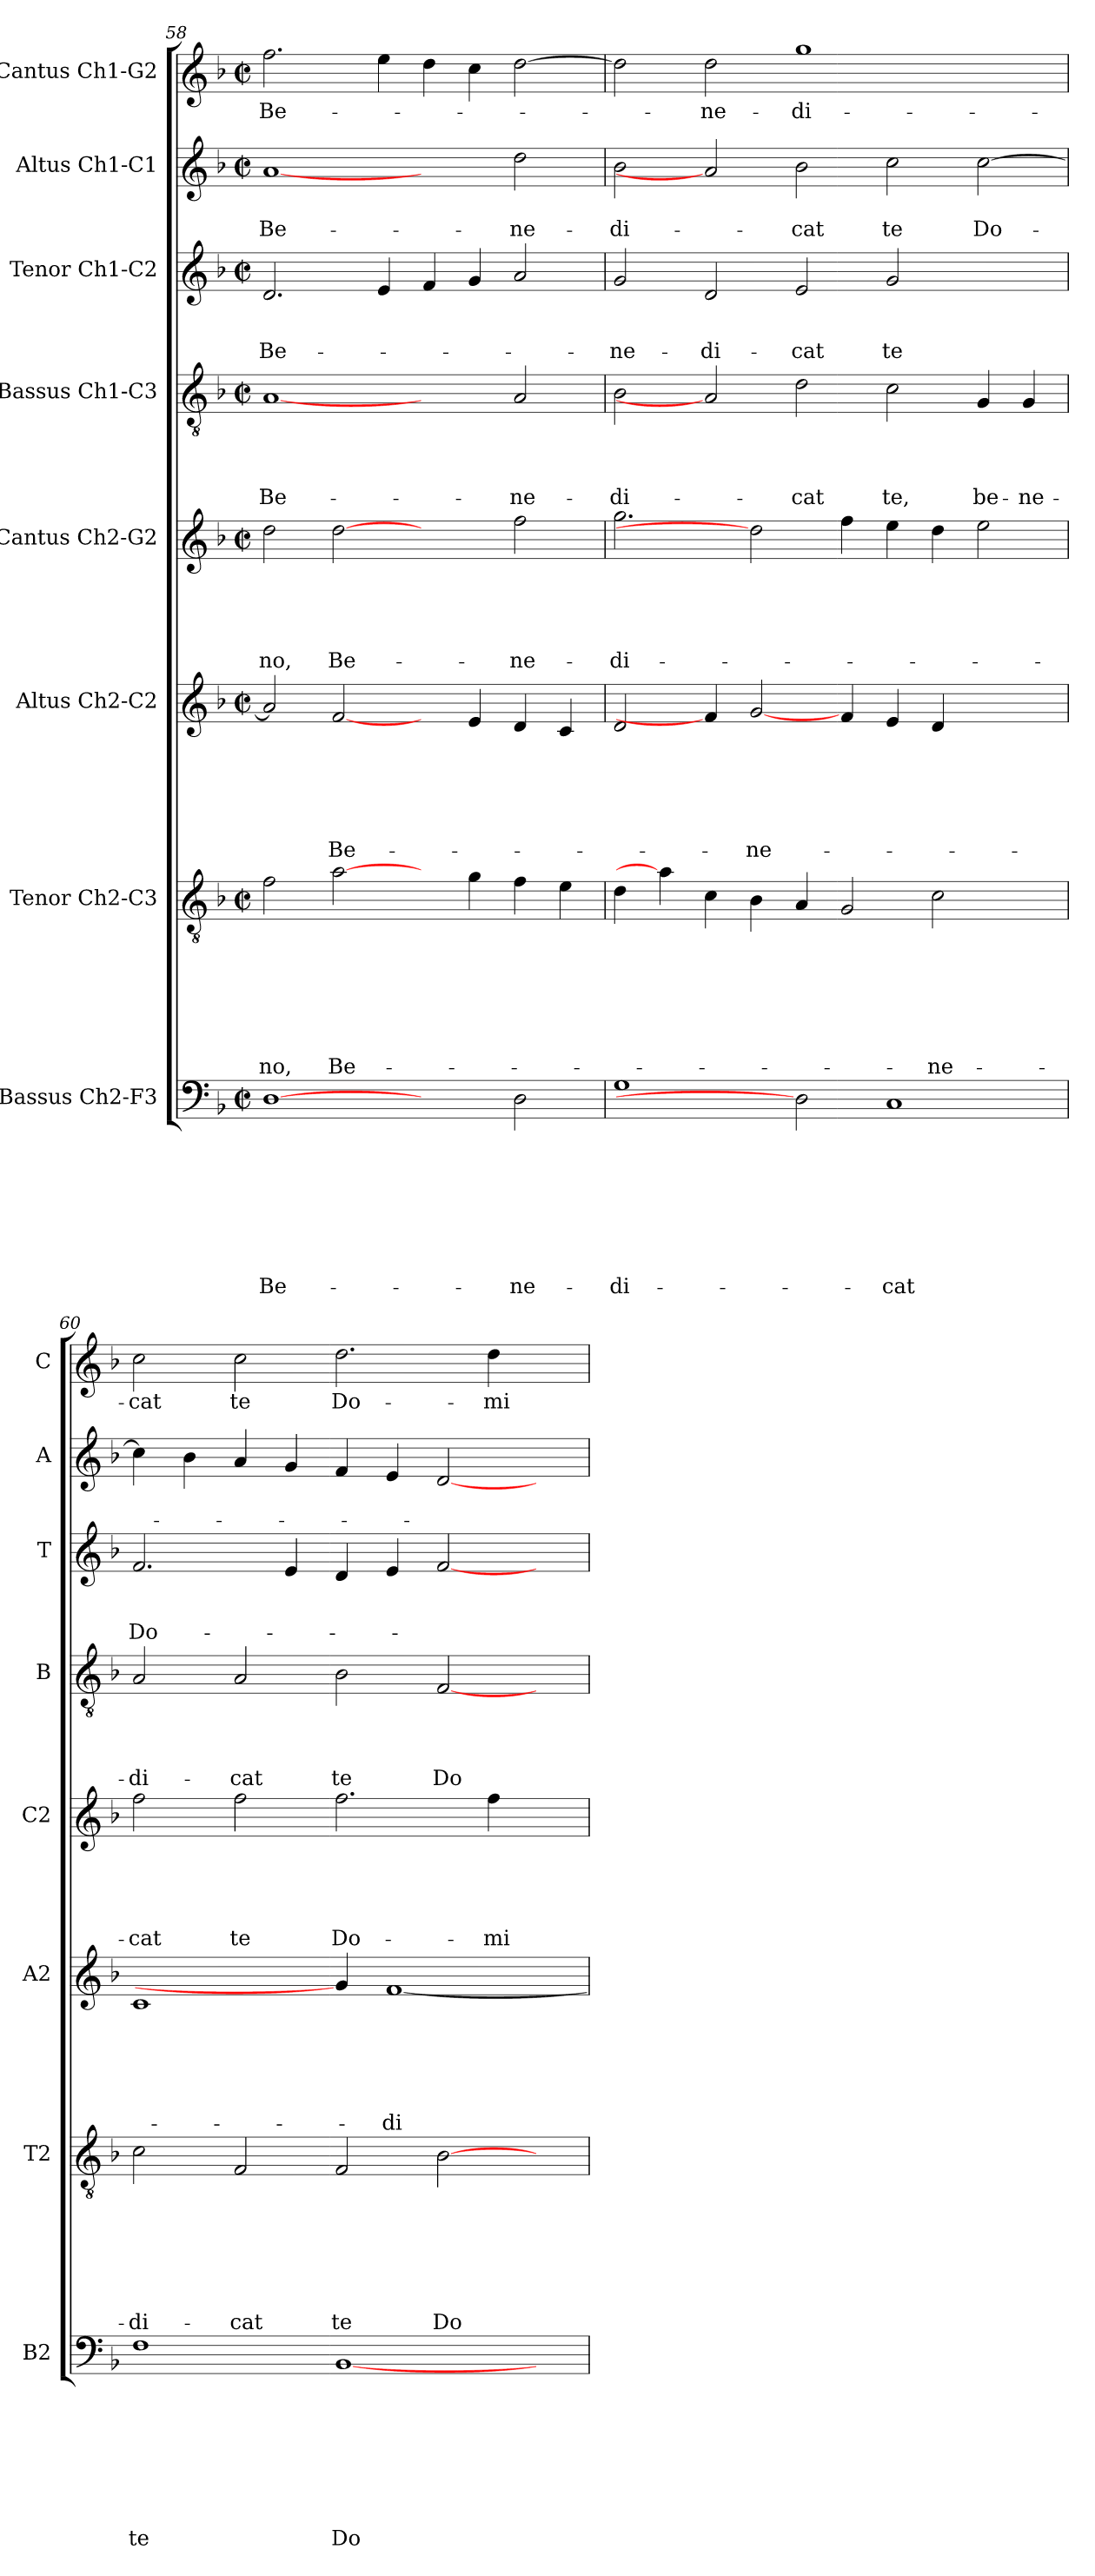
**kern	**text	**text	**text	**text	**text	**text	**text	**text	**kern	**text	**text	**text	**text	**text	**text	**text	**kern	**text	**text	**text	**text	**text	**text	**kern	**text	**text	**text	**text	**text	**kern	**text	**text	**text	**text	**kern	**text	**text	**text	**kern	**text	**text	**kern	**text
*part8	*part8	*part8	*part8	*part8	*part8	*part8	*part8	*part8	*part7	*part7	*part7	*part7	*part7	*part7	*part7	*part7	*part6	*part6	*part6	*part6	*part6	*part6	*part6	*part5	*part5	*part5	*part5	*part5	*part5	*part4	*part4	*part4	*part4	*part4	*part3	*part3	*part3	*part3	*part2	*part2	*part2	*part1	*part1
*staff8	*staff8	*staff8	*staff8	*staff8	*staff8	*staff8	*staff8	*staff8	*staff7	*staff7	*staff7	*staff7	*staff7	*staff7	*staff7	*staff7	*staff6	*staff6	*staff6	*staff6	*staff6	*staff6	*staff6	*staff5	*staff5	*staff5	*staff5	*staff5	*staff5	*staff4	*staff4	*staff4	*staff4	*staff4	*staff3	*staff3	*staff3	*staff3	*staff2	*staff2	*staff2	*staff1	*staff1
*I"Bassus Ch2-F3	*	*	*	*	*	*	*	*	*I"Tenor Ch2-C3	*	*	*	*	*	*	*	*I"Altus Ch2-C2	*	*	*	*	*	*	*I"Cantus Ch2-G2	*	*	*	*	*	*I"Bassus Ch1-C3	*	*	*	*	*I"Tenor Ch1-C2	*	*	*	*I"Altus Ch1-C1	*	*	*I"Cantus Ch1-G2	*
*I'B2	*	*	*	*	*	*	*	*	*I'T2	*	*	*	*	*	*	*	*I'A2	*	*	*	*	*	*	*I'C2	*	*	*	*	*	*I'B	*	*	*	*	*I'T	*	*	*	*I'A	*	*	*I'C	*
*clefF4	*	*	*	*	*	*	*	*	*clefGv2	*	*	*	*	*	*	*	*clefG2	*	*	*	*	*	*	*clefG2	*	*	*	*	*	*clefGv2	*	*	*	*	*clefG2	*	*	*	*clefG2	*	*	*clefG2	*
*k[b-]	*	*	*	*	*	*	*	*	*k[b-]	*	*	*	*	*	*	*	*k[b-]	*	*	*	*	*	*	*k[b-]	*	*	*	*	*	*k[b-]	*	*	*	*	*k[b-]	*	*	*	*k[b-]	*	*	*k[b-]	*
*F:	*	*	*	*	*	*	*	*	*F:	*	*	*	*	*	*	*	*F:	*	*	*	*	*	*	*F:	*	*	*	*	*	*F:	*	*	*	*	*F:	*	*	*	*F:	*	*	*F:	*
*M2/2	*	*	*	*	*	*	*	*	*M2/2	*	*	*	*	*	*	*	*M2/2	*	*	*	*	*	*	*M2/2	*	*	*	*	*	*M2/2	*	*	*	*	*M2/2	*	*	*	*M2/2	*	*	*M2/2	*
*met(c|)	*	*	*	*	*	*	*	*	*met(c|)	*	*	*	*	*	*	*	*met(c|)	*	*	*	*	*	*	*met(c|)	*	*	*	*	*	*met(c|)	*	*	*	*	*met(c|)	*	*	*	*met(c|)	*	*	*met(c|)	*
=58	=58	=58	=58	=58	=58	=58	=58	=58	=58	=58	=58	=58	=58	=58	=58	=58	=58	=58	=58	=58	=58	=58	=58	=58	=58	=58	=58	=58	=58	=58	=58	=58	=58	=58	=58	=58	=58	=58	=58	=58	=58	=58	=58
!	!	!	!	!	!	!	!	!LO:LY:b	!	!	!	!	!	!	!	!LO:LY:b	!	!	!	!	!	!	!	!	!	!	!	!	!LO:LY:b	!	!	!	!	!LO:LY:b	!	!	!	!LO:LY:b	!	!	!LO:LY:b	!	!LO:LY:b
[1D	.	.	.	.	.	.	.	Be-	2f\	.	.	.	.	.	.	-no,	2a/]	.	.	.	.	.	.	2dd\	.	.	.	.	-no,	[1A	.	.	.	Be-	2.d/	.	.	Be-	[1a	.	Be-	2.ff\	Be-
!	!	!	!	!	!	!	!	!	!	!	!	!	!	!	!	!LO:LY:b	!	!	!	!	!	!	!LO:LY:b	!	!	!	!	!	!LO:LY:b	!	!	!	!	!	!	!	!	!	!	!	!	!	!
.	.	.	.	.	.	.	.	.	[2a\	.	.	.	.	.	.	Be-	[2f/	.	.	.	.	.	Be-	[2dd	.	.	.	.	Be-	.	.	.	.	.	.	.	.	.	.	.	.	.	.
.	.	.	.	.	.	.	.	.	.	.	.	.	.	.	.	.	.	.	.	.	.	.	.	.	.	.	.	.	.	.	.	.	.	.	4e/	.	.	.	.	.	.	4ee\	.
2ryy	.	.	.	.	.	.	.	.	4ryy	.	.	.	.	.	.	.	4ryy	.	.	.	.	.	.	2ryy	.	.	.	.	.	2ryy	.	.	.	.	4f/	.	.	.	2ryy	.	.	4dd\	.
.	.	.	.	.	.	.	.	.	4g\	.	.	.	.	.	.	.	4e/	.	.	.	.	.	.	.	.	.	.	.	.	.	.	.	.	.	4g/	.	.	.	.	.	.	4cc\	.
!	!	!	!	!	!	!	!	!LO:LY:b	!	!	!	!	!	!	!	!	!	!	!	!	!	!	!	!	!	!	!	!	!LO:LY:b	!	!	!	!	!LO:LY:b	!	!	!	!	!	!	!LO:LY:b	!	!
2D\	.	.	.	.	.	.	.	-ne-	4f\	.	.	.	.	.	.	.	4d/	.	.	.	.	.	.	2ff\	.	.	.	.	-ne-	2A/	.	.	.	-ne-	2a/	.	.	.	2dd\	.	-ne-	[2dd\	.
.	.	.	.	.	.	.	.	.	4e\	.	.	.	.	.	.	.	4c/	.	.	.	.	.	.	.	.	.	.	.	.	.	.	.	.	.	.	.	.	.	.	.	.	.	.
=59	=59	=59	=59	=59	=59	=59	=59	=59	=59	=59	=59	=59	=59	=59	=59	=59	=59	=59	=59	=59	=59	=59	=59	=59	=59	=59	=59	=59	=59	=59	=59	=59	=59	=59	=59	=59	=59	=59	=59	=59	=59	=59	=59
!	!	!	!	!	!	!	!	!LO:LY:b	!	!	!	!	!	!	!	!	!	!	!	!	!	!	!	!	!	!	!	!	!LO:LY:b	!	!	!	!	!LO:LY:b	!	!	!	!LO:LY:b	!	!	!LO:LY:b	!	!
1G	.	.	.	.	.	.	.	-di-	4d\	.	.	.	.	.	.	.	2d/	.	.	.	.	.	.	2.gg\	.	.	.	.	-di-	2B-\	.	.	.	-di-	2g/	.	.	-ne-	2b-\	.	-di-	2dd\]	.
.	.	.	.	.	.	.	.	.	4a\]	.	.	.	.	.	.	.	.	.	.	.	.	.	.	.	.	.	.	.	.	.	.	.	.	.	.	.	.	.	.	.	.	.	.
!	!	!	!	!	!	!	!	!	!	!	!	!	!	!	!	!	!	!	!	!	!	!	!	!	!	!	!	!	!	!	!	!	!	!	!	!	!	!LO:LY:b	!	!	!	!	!LO:LY:b
.	.	.	.	.	.	.	.	.	4c\	.	.	.	.	.	.	.	4f/]	.	.	.	.	.	.	.	.	.	.	.	.	2A]	.	.	.	.	2d/	.	.	-di-	2a]	.	.	2dd\	-ne-
!	!	!	!	!	!	!	!	!	!	!	!	!	!	!	!	!	!	!	!	!	!	!	!LO:LY:b	!	!	!	!	!	!	!	!	!	!	!	!	!	!	!	!	!	!	!	!
.	.	.	.	.	.	.	.	.	4B-\	.	.	.	.	.	.	.	[2g/	.	.	.	.	.	-ne-	2dd]	.	.	.	.	.	.	.	.	.	.	.	.	.	.	.	.	.	.	.
!	!	!	!	!	!	!	!	!	!	!	!	!	!	!	!	!	!	!	!	!	!	!	!	!	!	!	!	!	!	!	!	!	!	!LO:LY:b	!	!	!	!LO:LY:b	!	!	!LO:LY:b	!	!LO:LY:b
2D]	.	.	.	.	.	.	.	.	4A/	.	.	.	.	.	.	.	.	.	.	.	.	.	.	.	.	.	.	.	.	2d\	.	.	.	-cat	2e/	.	.	-cat	2b-\	.	-cat	1gg	-di-
.	.	.	.	.	.	.	.	.	2G/	.	.	.	.	.	.	.	4f/	.	.	.	.	.	.	4ff\	.	.	.	.	.	.	.	.	.	.	.	.	.	.	.	.	.	.	.
!	!	!	!	!	!	!	!	!LO:LY:b	!	!	!	!	!	!	!	!	!	!	!	!	!	!	!	!	!	!	!	!	!	!	!	!	!	!LO:LY:b	!	!	!	!LO:LY:b	!	!	!LO:LY:b	!	!
1C	.	.	.	.	.	.	.	-cat	.	.	.	.	.	.	.	.	4e/	.	.	.	.	.	.	4ee\	.	.	.	.	.	2c\	.	.	.	te,	2g/	.	.	te	2cc\	.	te	.	.
!	!	!	!	!	!	!	!	!	!	!	!	!	!	!	!	!LO:LY:b	!	!	!	!	!	!	!	!	!	!	!	!	!	!	!	!	!	!	!	!	!	!	!	!	!	!	!
.	.	.	.	.	.	.	.	.	2c\	.	.	.	.	.	.	-ne-	4d/	.	.	.	.	.	.	4dd\	.	.	.	.	.	.	.	.	.	.	.	.	.	.	.	.	.	.	.
!	!	!	!	!	!	!	!	!	!	!	!	!	!	!	!	!	!	!	!	!	!	!	!	!	!	!	!	!	!	!	!	!	!	!LO:LY:b	!	!	!	!	!	!	!LO:LY:b	!	!
.	.	.	.	.	.	.	.	.	.	.	.	.	.	.	.	.	2ryy	.	.	.	.	.	.	2ee\	.	.	.	.	.	4G/	.	.	.	be-	2ryy	.	.	.	[2cc\	.	Do-	2ryy	.
!	!	!	!	!	!	!	!	!	!	!	!	!	!	!	!	!	!	!	!	!	!	!	!	!	!	!	!	!	!	!	!	!	!	!LO:LY:b	!	!	!	!	!	!	!	!	!
.	.	.	.	.	.	.	.	.	4ryy	.	.	.	.	.	.	.	.	.	.	.	.	.	.	.	.	.	.	.	.	4G/	.	.	.	-ne-	.	.	.	.	.	.	.	.	.
=60	=60	=60	=60	=60	=60	=60	=60	=60	=60	=60	=60	=60	=60	=60	=60	=60	=60	=60	=60	=60	=60	=60	=60	=60	=60	=60	=60	=60	=60	=60	=60	=60	=60	=60	=60	=60	=60	=60	=60	=60	=60	=60	=60
!	!	!	!	!	!	!	!	!LO:LY:b	!	!	!	!	!	!	!	!LO:LY:b	!	!	!	!	!	!	!	!	!	!	!	!	!LO:LY:b	!	!	!	!	!LO:LY:b	!	!	!	!LO:LY:b	!	!	!	!	!LO:LY:b
1F	.	.	.	.	.	.	.	te	2c\	.	.	.	.	.	.	-di-	1c	.	.	.	.	.	.	2ff\	.	.	.	.	-cat	2A/	.	.	.	-di-	2.f/	.	.	Do-	4cc\]	.	.	2cc\	-cat
.	.	.	.	.	.	.	.	.	.	.	.	.	.	.	.	.	.	.	.	.	.	.	.	.	.	.	.	.	.	.	.	.	.	.	.	.	.	.	4b-\	.	.	.	.
!	!	!	!	!	!	!	!	!	!	!	!	!	!	!	!	!LO:LY:b	!	!	!	!	!	!	!	!	!	!	!	!	!LO:LY:b	!	!	!	!	!LO:LY:b	!	!	!	!	!	!	!	!	!LO:LY:b
.	.	.	.	.	.	.	.	.	2F/	.	.	.	.	.	.	-cat	.	.	.	.	.	.	.	2ff\	.	.	.	.	te	2A/	.	.	.	-cat	.	.	.	.	4a/	.	.	2cc\	te
.	.	.	.	.	.	.	.	.	.	.	.	.	.	.	.	.	.	.	.	.	.	.	.	.	.	.	.	.	.	.	.	.	.	.	4e/	.	.	.	4g/	.	.	.	.
!	!	!	!	!	!	!	!	!LO:LY:b	!	!	!	!	!	!	!	!LO:LY:b	!	!	!	!	!	!	!	!	!	!	!	!	!LO:LY:b	!	!	!	!	!LO:LY:b	!	!	!	!	!	!	!	!	!LO:LY:b
[1BB-	.	.	.	.	.	.	.	Do-	2F/	.	.	.	.	.	.	te	4g/]	.	.	.	.	.	.	2.ff\	.	.	.	.	Do-	2B-\	.	.	.	te	4d/	.	.	.	4f/	.	.	2.dd\	Do-
!	!	!	!	!	!	!	!	!	!	!	!	!	!	!	!	!	!	!	!	!	!	!	!LO:LY:b	!	!	!	!	!	!	!	!	!	!	!	!	!	!	!	!	!	!	!	!
.	.	.	.	.	.	.	.	.	.	.	.	.	.	.	.	.	[1f	.	.	.	.	.	-di-	.	.	.	.	.	.	.	.	.	.	.	4e/	.	.	.	4e/	.	.	.	.
!	!	!	!	!	!	!	!	!	!	!	!	!	!	!	!	!LO:LY:b	!	!	!	!	!	!	!	!	!	!	!	!	!	!	!	!	!	!LO:LY:b	!	!	!	!	!	!	!	!	!
.	.	.	.	.	.	.	.	.	[2B-\	.	.	.	.	.	.	Do-	.	.	.	.	.	.	.	.	.	.	.	.	.	[2F/	.	.	.	Do-	[2f/	.	.	.	[2d/	.	.	.	.
!	!	!	!	!	!	!	!	!	!	!	!	!	!	!	!	!	!	!	!	!	!	!	!	!	!	!	!	!	!LO:LY:b	!	!	!	!	!	!	!	!	!	!	!	!	!	!LO:LY:b
.	.	.	.	.	.	.	.	.	.	.	.	.	.	.	.	.	.	.	.	.	.	.	.	4ff\	.	.	.	.	-mi-	.	.	.	.	.	.	.	.	.	.	.	.	4dd\	-mi-
4ryy	.	.	.	.	.	.	.	.	4ryy	.	.	.	.	.	.	.	.	.	.	.	.	.	.	4ryy	.	.	.	.	.	4ryy	.	.	.	.	4ryy	.	.	.	4ryy	.	.	4ryy	.
=	=	=	=	=	=	=	=	=	=	=	=	=	=	=	=	=	=	=	=	=	=	=	=	=	=	=	=	=	=	=	=	=	=	=	=	=	=	=	=	=	=	=	=
*-	*-	*-	*-	*-	*-	*-	*-	*-	*-	*-	*-	*-	*-	*-	*-	*-	*-	*-	*-	*-	*-	*-	*-	*-	*-	*-	*-	*-	*-	*-	*-	*-	*-	*-	*-	*-	*-	*-	*-	*-	*-	*-	*-
